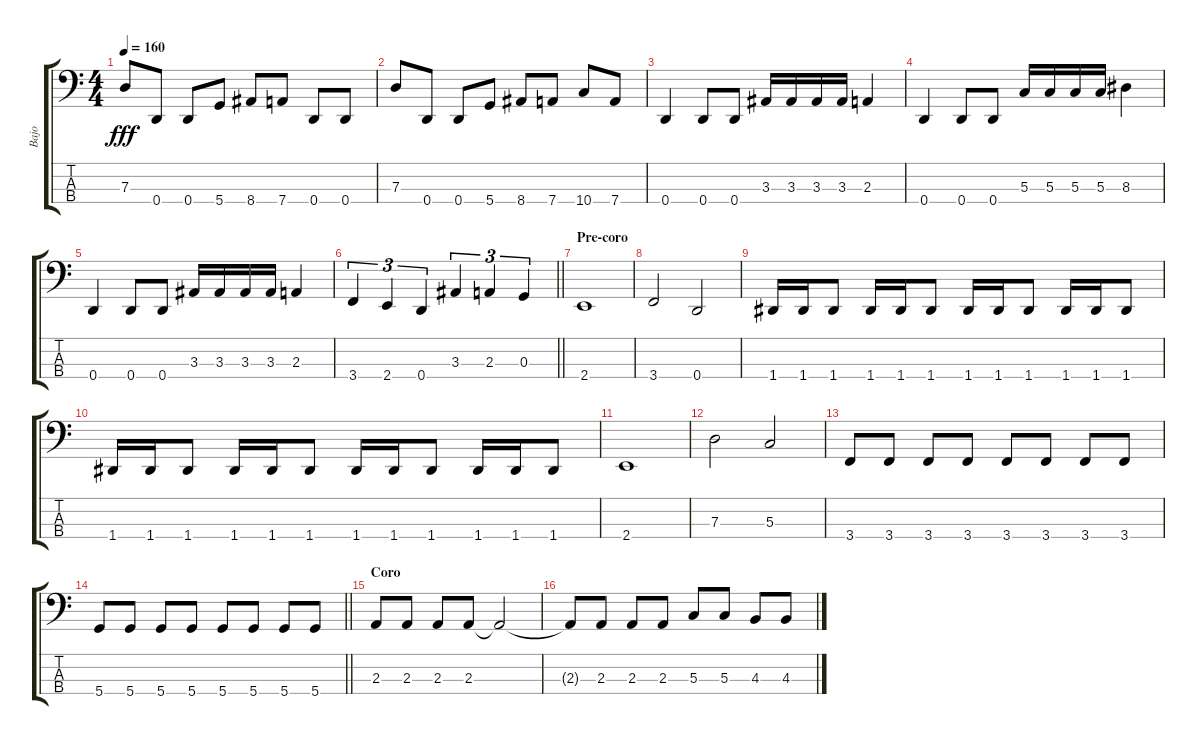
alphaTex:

\track ("Bajo" "Bajo") {instrument electricbassfinger}
\staff {score tabs}
\tuning (F2 C2 G1 D1) {hide}
\ts (4 4)
\tempo 160
\clef f4
\ks c
7.3.8{dy fff} 0.4.8 0.4.8 5.4.8 8.4.8 7.4.8 0.4.8 0.4.8 |
7.3.8 0.4.8 0.4.8 5.4.8 8.4.8 7.4.8 10.4.8 7.4.8 |
0.4.4 0.4.8 0.4.8 3.3.16 3.3.16 3.3.16 3.3.16 2.3.4 |
0.4.4 0.4.8 0.4.8 5.3.16 5.3.16 5.3.16 5.3.16 8.3.4 |
0.4.4 0.4.8 0.4.8 3.3.16 3.3.16 3.3.16 3.3.16 2.3.4 |
\barLineRight lightlight
3.4.4{tu (3 2)} 2.4.4{tu (3 2)} 0.4.4{tu (3 2)} 3.3.4{tu (3 2)} 2.3.4{tu (3 2)} 0.3.4{tu (3 2)} |
\section ("" "Pre-coro")
2.4.1 |
3.4.2 0.4.2 |
1.4.16 1.4.16 1.4.8 1.4.16 1.4.16 1.4.8 1.4.16 1.4.16 1.4.8 1.4.16 1.4.16 1.4.8 |
1.4.16 1.4.16 1.4.8 1.4.16 1.4.16 1.4.8 1.4.16 1.4.16 1.4.8 1.4.16 1.4.16 1.4.8 |
2.4.1 |
7.3.2 5.3.2 |
3.4.8 3.4.8 3.4.8 3.4.8 3.4.8 3.4.8 3.4.8 3.4.8 |
\barLineRight lightlight
5.4.8 5.4.8 5.4.8 5.4.8 5.4.8 5.4.8 5.4.8 5.4.8 |
\section ("" "Coro")
2.3.8 2.3.8 2.3.8 2.3.8 2.3{t}.2 |
2.3{t}.8 2.3.8 2.3.8 2.3.8 5.3.8 5.3.8 4.3.8 4.3.8
